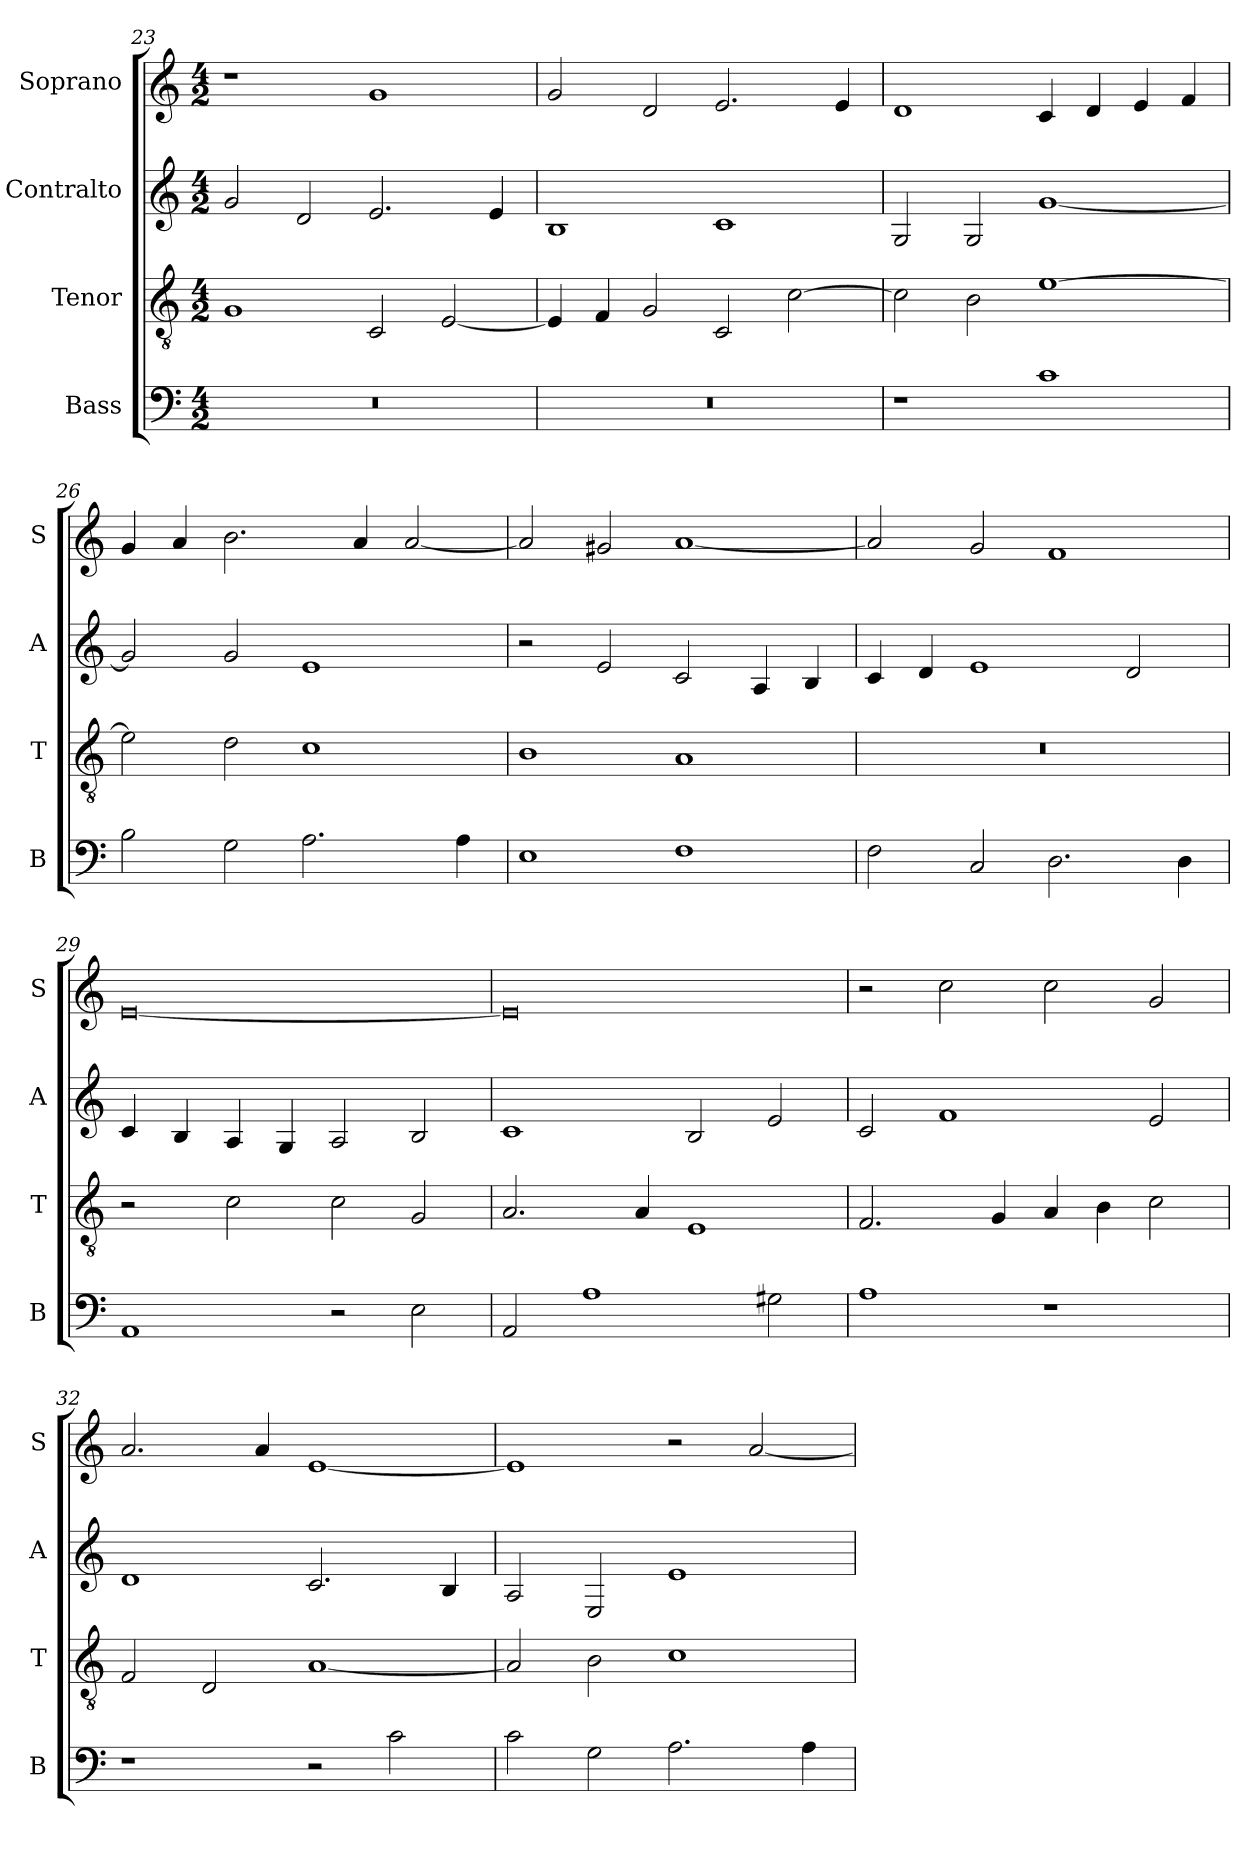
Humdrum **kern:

**kern	**kern	**kern	**kern
*part4	*part3	*part2	*part1
*staff4	*staff3	*staff2	*staff1
*I"Bass	*I"Tenor	*I"Contralto	*I"Soprano
*I'B	*I'T	*I'A	*I'S
*clefF4	*clefGv2	*clefG2	*clefG2
*k[]	*k[]	*k[]	*k[]
*E:phr	*E:phr	*E:phr	*E:phr
*M4/2	*M4/2	*M4/2	*M4/2
=23	=23	=23	=23
0r	1G	2g	1r
.	.	2d	.
.	2C	2.e	1g
.	[2E	.	.
.	.	4e	.
=24	=24	=24	=24
0r	4E]	1B	2g
.	4F	.	.
.	2G	.	2d
.	2C	1c	2.e
.	[2c	.	.
.	.	.	4e
=25	=25	=25	=25
1r	2c]	2G	1d
.	2B	2G	.
1c	[1e	[1g	4c
.	.	.	4d
.	.	.	4e
.	.	.	4f
=26	=26	=26	=26
2B	2e]	2g]	4g
.	.	.	4a
2G	2d	2g	2.b
2.A	1c	1e	.
.	.	.	4a
.	.	.	[2a
4A	.	.	.
=27	=27	=27	=27
1E	1B	2r	2a]
.	.	2e	2g#X
1F	1A	2c	[1a
.	.	4A	.
.	.	4B	.
=28	=28	=28	=28
2F	0r	4c	2a]
.	.	4d	.
2C	.	1e	2g
2.D	.	.	1f
.	.	2d	.
4D	.	.	.
=29	=29	=29	=29
1AA	2r	4c	[0e
.	.	4B	.
.	2c	4A	.
.	.	4G	.
2r	2c	2A	.
2E	2G	2B	.
=30	=30	=30	=30
2AA	2.A	1c	0e]
1A	.	.	.
.	4A	.	.
.	1E	2B	.
2G#X	.	2e	.
=31	=31	=31	=31
1A	2.F	2c	2r
.	.	1f	2cc
.	4G	.	.
1r	4A	.	2cc
.	4B	.	.
.	2c	2e	2g
=32	=32	=32	=32
1r	2F	1d	2.a
.	2D	.	.
.	.	.	4a
2r	[1A	2.c	[1e
2c	.	.	.
.	.	4B	.
=33	=33	=33	=33
2c	2A]	2A	1e]
2G	2B	2E	.
2.A	1c	1e	2r
.	.	.	[2a
4A	.	.	.
=	=	=	=
*-	*-	*-	*-
